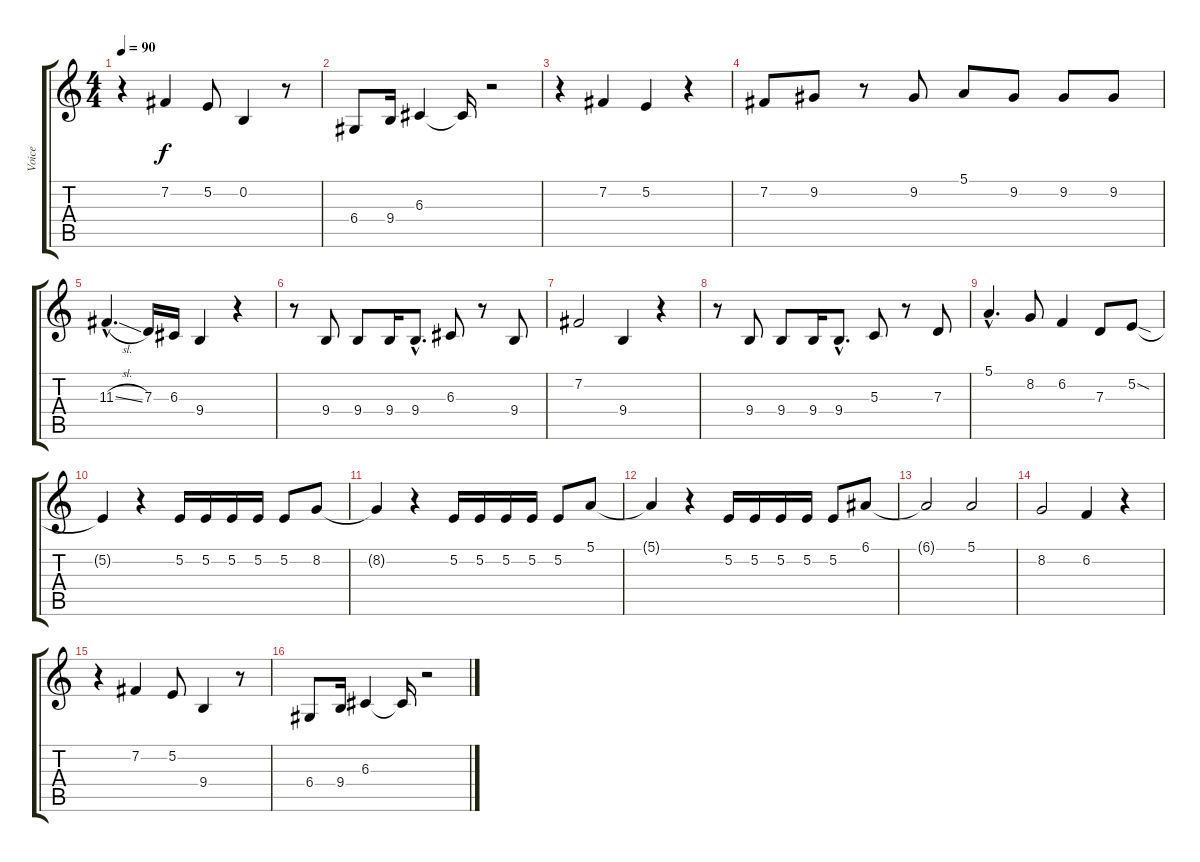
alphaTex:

\track ("Voice" "Voice") {instrument flute}
\staff {score tabs}
\tuning (E4 B3 G3 D3 A2 E2) {hide}
\ts (4 4)
\tempo 90
\clef g2
\ks c
r.4{dy f} 7.2.4 5.2.8 0.2.4 r.8 |
6.4.8 9.4.16 6.3.4 6.3{t}.16 r.2 |
r.4 7.2.4 5.2.4 r.4 |
7.2.8 9.2.8 r.8 9.2.8 5.1.8 9.2.8 9.2.8 9.2.8 |
11.3{sl hac}.4{d} 7.3.16 6.3.16 9.4.4 r.4 |
r.8 9.4.8 9.4.8 9.4.16 9.4{hac}.8{d} 6.3.8 r.8 9.4.8 |
7.2.2 9.4.4 r.4 |
r.8 9.4.8 9.4.8 9.4.16 9.4{hac}.8{d} 5.3.8 r.8 7.3.8 |
5.1{hac}.4{d} 8.2.8 6.2.4 7.3.8 5.2{sod}.8 |
5.2{t}.4 r.4 5.2.16 5.2.16 5.2.16 5.2.16 5.2.8 8.2.8 |
8.2{t}.4 r.4 5.2.16 5.2.16 5.2.16 5.2.16 5.2.8 5.1.8 |
5.1{t}.4 r.4 5.2.16 5.2.16 5.2.16 5.2.16 5.2.8 6.1.8 |
6.1{t}.2 5.1.2 |
8.2.2 6.2.4 r.4 |
r.4 7.2.4 5.2.8 9.4.4 r.8 |
6.4.8 9.4.16 6.3.4 6.3{t}.16 r.2
